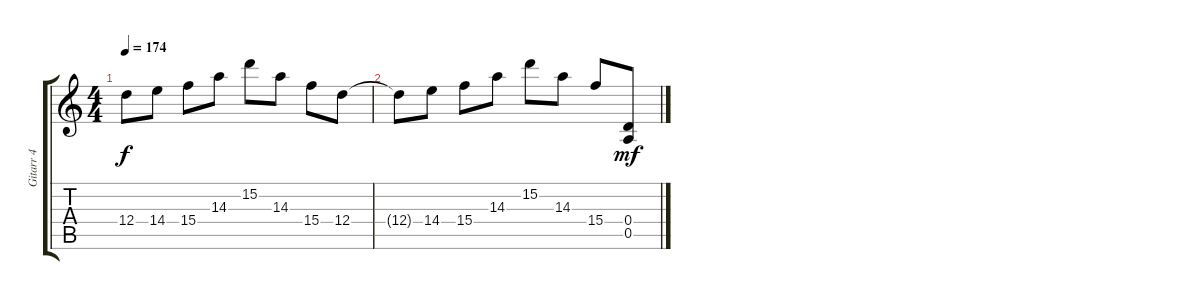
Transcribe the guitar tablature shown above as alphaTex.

\track ("Gitarr 4" "Gitarr 4") {instrument overdrivenguitar}
\staff {score tabs}
\tuning (E4 B3 G3 D3 A2 E2) {hide}
\ts (4 4)
\tempo 174
\clef g2
\ks c
12.4{t}.8{dy f} 14.4.8 15.4.8 14.3.8 15.2.8 14.3.8 15.4.8 12.4.8 |
12.4{t}.8 14.4.8 15.4.8 14.3.8 15.2.8 14.3.8 15.4.8 (0.4 0.5).8{dy mf}
